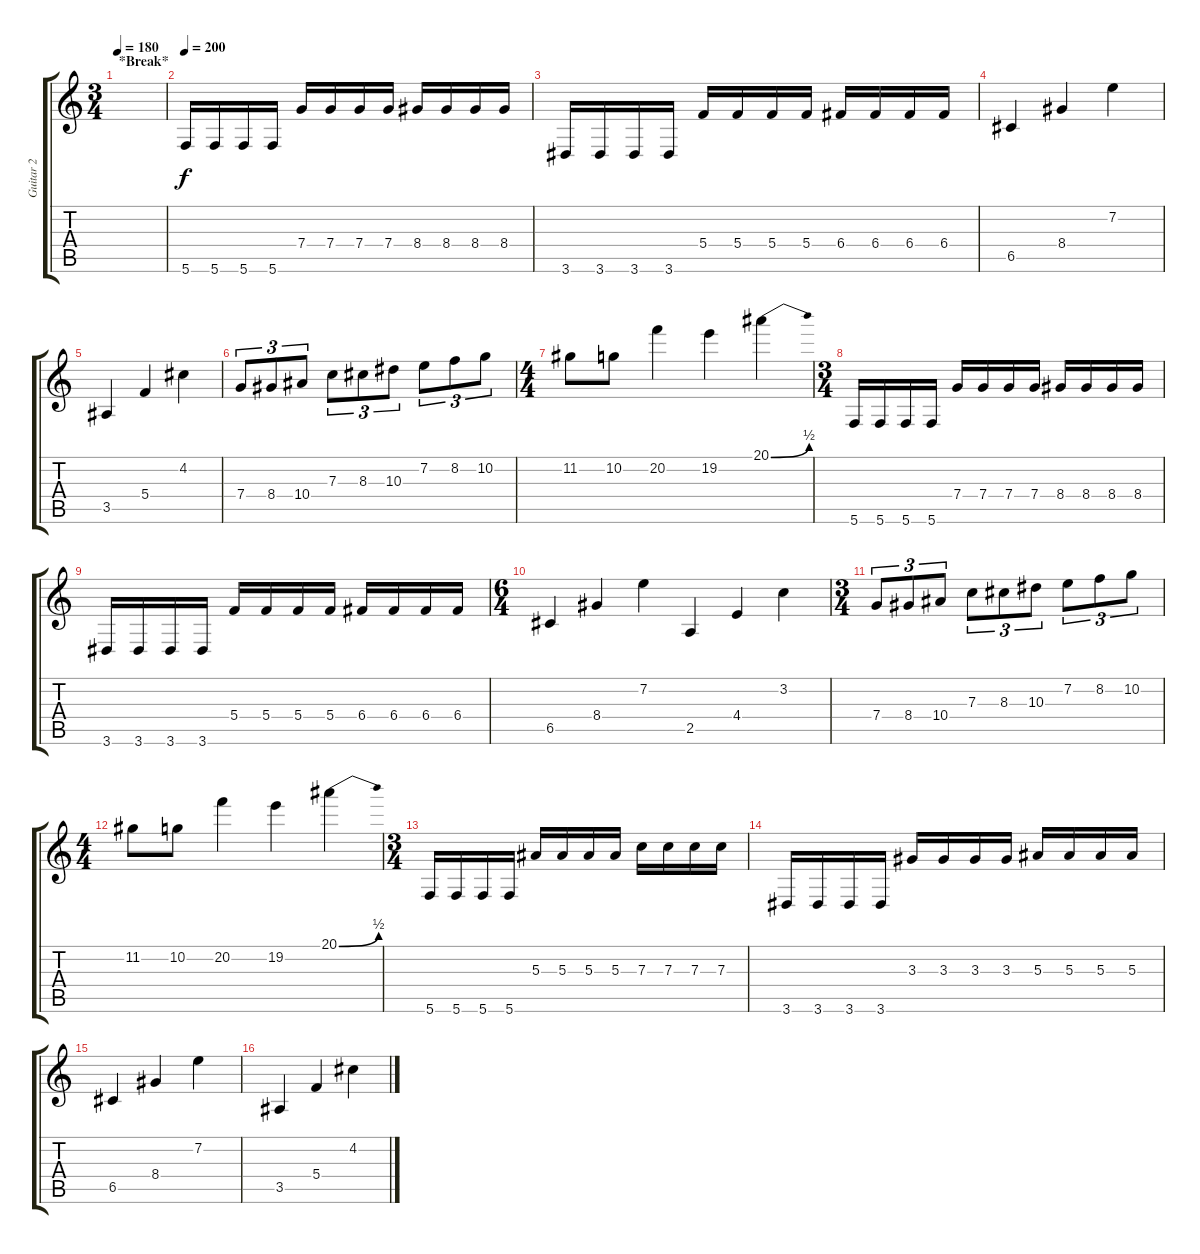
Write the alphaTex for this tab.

\track ("Guitar 2" "Guitar 2") {instrument distortionguitar}
\staff {score tabs}
\tuning (D4 A3 F3 C3 G2 C2) {hide}
\ts (3 4)
\section ("" "*Break*")
\tempo 180
\clef g2
\ks c
|
\tempo 200
5.6.16{instrument distortionguitar} 5.6.16 5.6.16 5.6.16 7.4.16 7.4.16 7.4.16 7.4.16 8.4.16 8.4.16 8.4.16 8.4.16 |
3.6.16 3.6.16 3.6.16 3.6.16 5.4.16 5.4.16 5.4.16 5.4.16 6.4.16 6.4.16 6.4.16 6.4.16 |
6.5.4 8.4.4 7.2.4 |
3.5.4 5.4.4 4.2.4 |
7.4.8{tu (3 2)} 8.4.8{tu (3 2)} 10.4.8{tu (3 2)} 7.3.8{tu (3 2)} 8.3.8{tu (3 2)} 10.3.8{tu (3 2)} 7.2.8{tu (3 2)} 8.2.8{tu (3 2)} 10.2.8{tu (3 2)} |
\ts (4 4)
11.2.8 10.2.8 20.2.4 19.2.4 20.1{be (bend 0 0 60 2)}.4 |
\ts (3 4)
5.6.16 5.6.16 5.6.16 5.6.16 7.4.16 7.4.16 7.4.16 7.4.16 8.4.16 8.4.16 8.4.16 8.4.16 |
3.6.16 3.6.16 3.6.16 3.6.16 5.4.16 5.4.16 5.4.16 5.4.16 6.4.16 6.4.16 6.4.16 6.4.16 |
\ts (6 4)
6.5.4 8.4.4 7.2.4 2.5.4 4.4.4 3.2.4 |
\ts (3 4)
7.4.8{tu (3 2)} 8.4.8{tu (3 2)} 10.4.8{tu (3 2)} 7.3.8{tu (3 2)} 8.3.8{tu (3 2)} 10.3.8{tu (3 2)} 7.2.8{tu (3 2)} 8.2.8{tu (3 2)} 10.2.8{tu (3 2)} |
\ts (4 4)
11.2.8 10.2.8 20.2.4 19.2.4 20.1{be (bend 0 0 60 2)}.4 |
\ts (3 4)
5.6.16 5.6.16 5.6.16 5.6.16 5.3.16 5.3.16 5.3.16 5.3.16 7.3.16 7.3.16 7.3.16 7.3.16 |
3.6.16 3.6.16 3.6.16 3.6.16 3.3.16 3.3.16 3.3.16 3.3.16 5.3.16 5.3.16 5.3.16 5.3.16 |
6.5.4 8.4.4 7.2.4 |
3.5.4 5.4.4 4.2.4
